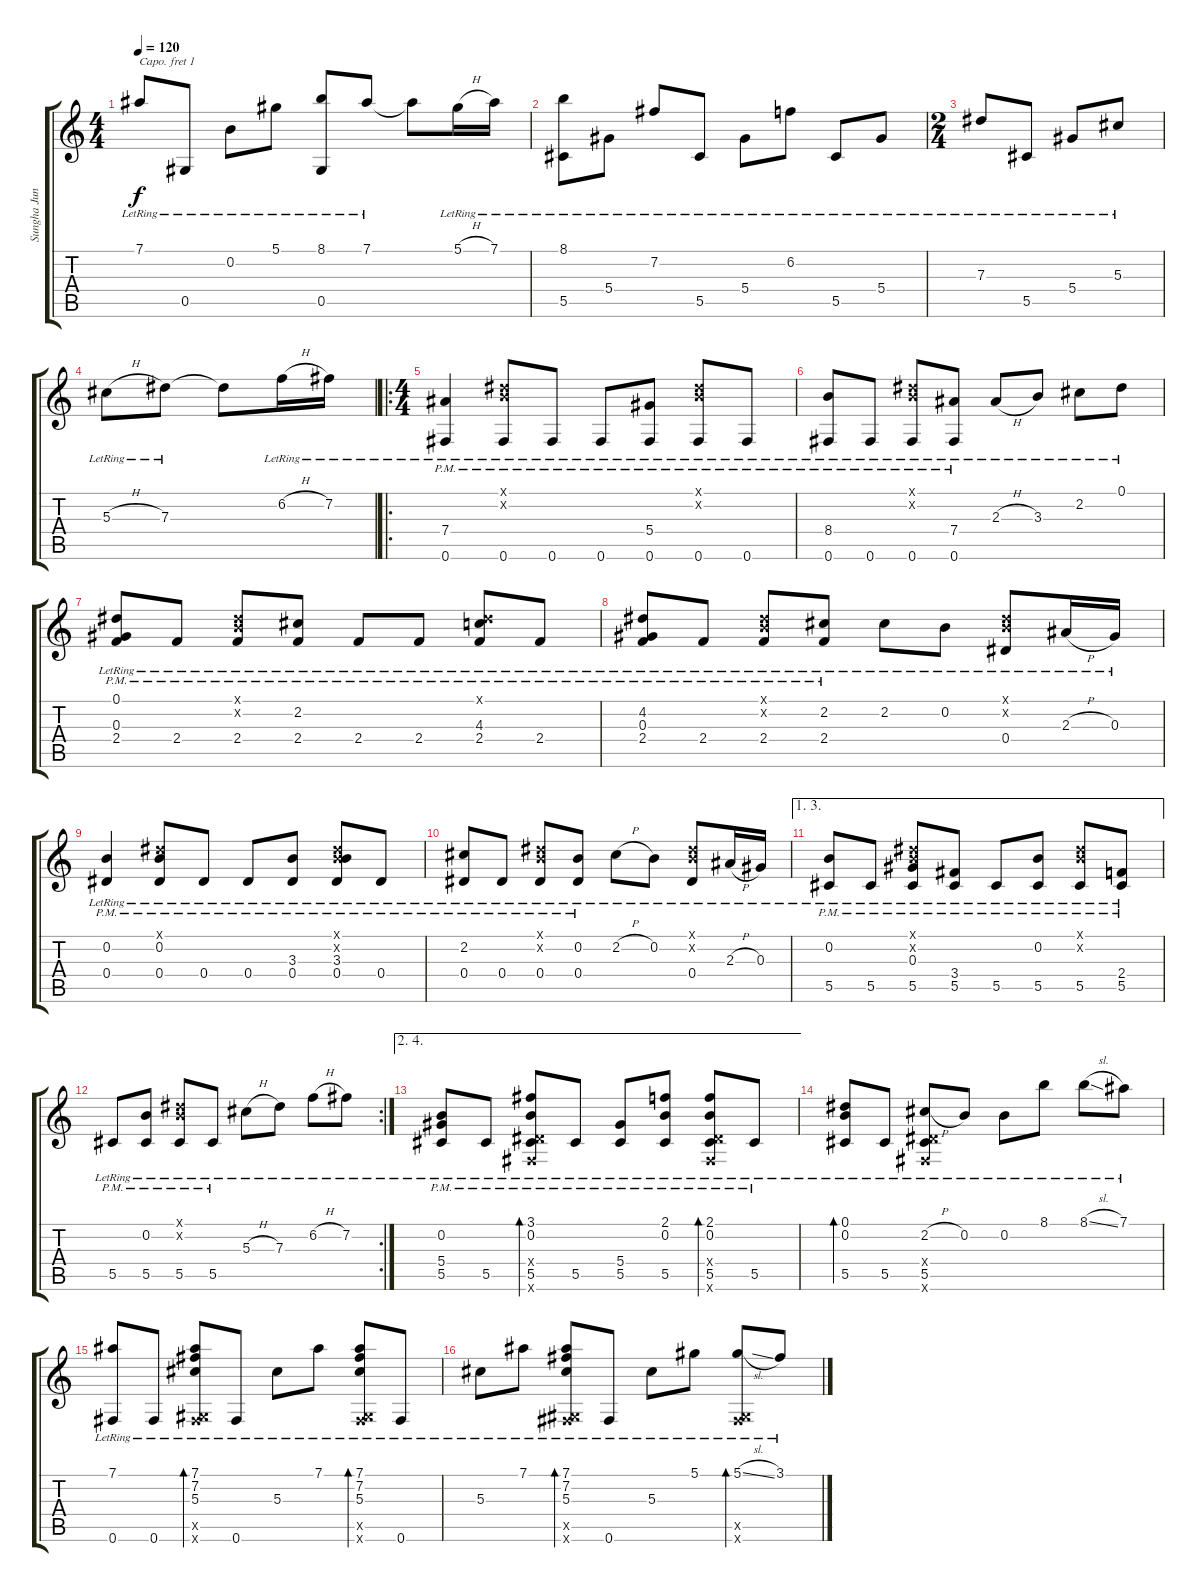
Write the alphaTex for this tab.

\track ("Sungha Jung" "Sungha Jun") {instrument acousticguitarsteel}
\staff {score tabs}
\capo 1
\tuning (D4 Bb3 G3 D3 G2 F2) {hide}
\ts (4 4)
\tempo 120
\clef g2
\ks c
7.1{lr}.8{dy f} 0.5{lr}.8 0.2{lr}.8 5.1{lr}.8 (8.1{lr} 0.5{lr}).8 7.1{lr}.8 7.1{t}.8 5.1{h lr}.16 7.1{lr}.16 |
(8.1{lr} 5.5{lr}).8 5.4{lr}.8 7.2{lr}.8 5.5{lr}.8 5.4{lr}.8 6.2{lr}.8 5.5{lr}.8 5.4{lr}.8 |
\ts (2 4)
7.3{lr}.8 5.5{lr}.8 5.4{lr}.8 5.3{lr}.8 |
5.3{h lr}.8 7.3{lr}.8 7.3{t}.8 6.2{h lr}.16 7.2{lr}.16 |
\ro
\ts (4 4)
(7.4{lr} 0.6{pm lr}).4 (0.1{x} 0.2{x} 0.6{pm lr}).8 0.6{pm lr}.8 0.6{pm lr}.8 (5.4{lr} 0.6{pm lr}).8 (0.1{x} 0.2{x} 0.6{pm lr}).8 0.6{pm lr}.8 |
(8.4{lr} 0.6{pm lr}).8 0.6{pm lr}.8 (0.1{x} 0.2{x} 0.6{pm lr}).8 (7.4{lr} 0.6{pm lr}).8 2.3{h lr}.8 3.3{lr}.8 2.2{lr}.8 0.1{lr}.8 |
(0.1{lr} 0.3{lr} 2.4{pm lr}).8 2.4{pm lr}.8 (0.1{x} 0.2{x} 2.4{pm lr}).8 (2.2{lr} 2.4{pm lr}).8 2.4{pm lr}.8 2.4{pm lr}.8 (0.1{x} 4.3{lr} 2.4{pm lr}).8 2.4{pm lr}.8 |
(4.2{lr} 0.3{lr} 2.4{pm lr}).8 2.4{pm lr}.8 (0.1{x} 0.2{x} 2.4{pm lr}).8 (2.2{lr} 2.4{pm lr}).8 2.2{lr}.8 0.2{lr}.8 (0.1{x} 0.2{x} 0.4{lr}).8 2.3{h lr}.16 0.3{lr}.16 |
(0.2{lr} 0.4{pm lr}).4 (0.1{x} 0.2{lr} 0.4{pm lr}).8 0.4{pm lr}.8 0.4{pm lr}.8 (3.3{lr} 0.4{pm lr}).8 (0.1{x} 0.2{x} 3.3{lr} 0.4{pm lr}).8 0.4{pm lr}.8 |
(2.2{lr} 0.4{pm lr}).8 0.4{pm lr}.8 (0.1{x} 0.2{x} 0.4{pm lr}).8 (0.2{lr} 0.4{pm lr}).8 2.2{h lr}.8 0.2{lr}.8 (0.1{x} 0.2{x} 0.4{lr}).8 2.3{h lr}.16 0.3{lr}.16 |
\ae (1 3)
(0.2{lr} 5.5{pm lr}).8 5.5{pm lr}.8 (0.1{x} 0.2{x} 0.3{lr} 5.5{pm lr}).8 (3.4{lr} 5.5{pm lr}).8 5.5{pm lr}.8 (0.2{lr} 5.5{pm lr}).8 (0.1{x} 0.2{x} 5.5{pm lr}).8 (2.4{lr} 5.5{pm lr}).8 |
\rc 2
5.5{pm lr}.8 (0.2{lr} 5.5{pm lr}).8 (0.1{x} 0.2{x} 5.5{pm lr}).8 5.5{pm lr}.8 5.3{h lr}.8 7.3{lr}.8 6.2{h lr}.8 7.2{lr}.8 |
\ae (2 4)
(0.2{lr} 5.4{lr} 5.5{pm lr}).8 5.5{pm lr}.8 (3.1{lr} 0.2{lr} 0.4{x} 5.5{pm lr} 0.6{x}).8{bd 30} 5.5{pm lr}.8 (5.4{lr} 5.5{pm lr}).8 (2.1{lr} 0.2{lr} 5.5{pm lr}).8 (2.1{lr} 0.2{lr} 0.4{x} 5.5{pm lr} 0.6{x}).8{bd 30} 5.5{pm lr}.8 |
(0.1{lr} 0.2{lr} 5.5{lr}).8{bd 30} 5.5{lr}.8 (2.2{h lr} 0.4{x} 5.5{lr} 0.6{x}).8 0.2{lr}.8 0.2{lr}.8 8.1{lr}.8 8.1{sl lr}.8 7.1{lr}.8 |
(7.1{lr} 0.6{lr}).8 0.6{lr}.8 (7.1{lr} 7.2{lr} 5.3{lr} 0.5{x} 0.6{x}).8{bd 30} 0.6{lr}.8 5.3{lr}.8 7.1{lr}.8 (7.1{lr} 7.2{lr} 5.3{lr} 0.5{x} 0.6{x}).8{bd 30} 0.6{lr}.8 |
5.3{lr}.8 7.1{lr}.8 (7.1{lr} 7.2{lr} 5.3{lr} 0.5{x} 0.6{x}).8{bd 30} 0.6{lr}.8 5.3{lr}.8 5.1{lr}.8 (5.1{sl lr} 0.5{x} 0.6{x}).8{bd 30} 3.1{lr}.8
